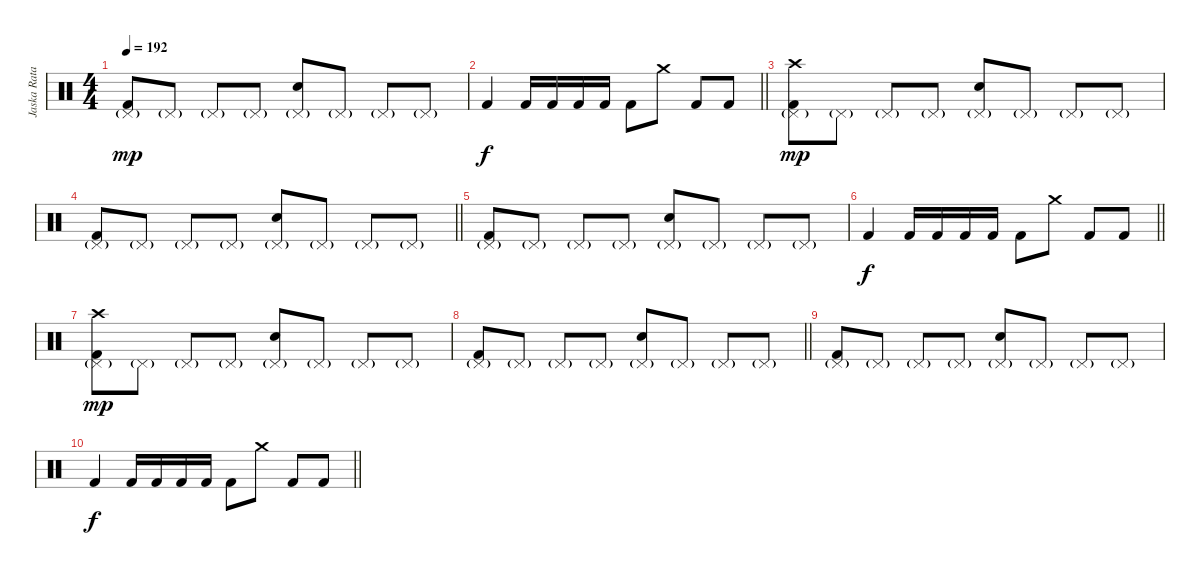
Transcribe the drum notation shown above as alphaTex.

\track ("Jaska Ratakinan" "Jaska Rata") {instrument percussion}
\staff {score}
\articulation defaults
\ts (4 4)
\tempo 192
\clef neutral
\ks c
("Kick (hit) 2" "Pedal Hi-Hat (hit)"{g}).8{dy mp} "Pedal Hi-Hat (hit)"{g}.8 "Pedal Hi-Hat (hit)"{g}.8 "Pedal Hi-Hat (hit)"{g}.8 ("Pedal Hi-Hat (hit)"{g} "Electric Snare (hit)").8 "Pedal Hi-Hat (hit)"{g}.8 "Pedal Hi-Hat (hit)"{g}.8 "Pedal Hi-Hat (hit)"{g}.8 |
\barLineRight lightlight "Kick (hit) 2".4{dy f} "Kick (hit) 2".16 "Kick (hit) 2".16 "Kick (hit) 2".16 "Kick (hit) 2".16 "Kick (hit) 2".8 "Crash medium (hit)".8 "Kick (hit) 2".8 "Kick (hit) 2".8
|
("Kick (hit) 2" "Pedal Hi-Hat (hit)"{g} "Crash high (hit)").8{dy mp} "Pedal Hi-Hat (hit)"{g}.8 "Pedal Hi-Hat (hit)"{g}.8 "Pedal Hi-Hat (hit)"{g}.8 ("Pedal Hi-Hat (hit)"{g} "Electric Snare (hit)").8 "Pedal Hi-Hat (hit)"{g}.8 "Pedal Hi-Hat (hit)"{g}.8 "Pedal Hi-Hat (hit)"{g}.8 |
\barLineRight lightlight
("Kick (hit) 2" "Pedal Hi-Hat (hit)"{g}).8 "Pedal Hi-Hat (hit)"{g}.8 "Pedal Hi-Hat (hit)"{g}.8 "Pedal Hi-Hat (hit)"{g}.8 ("Pedal Hi-Hat (hit)"{g} "Electric Snare (hit)").8 "Pedal Hi-Hat (hit)"{g}.8 "Pedal Hi-Hat (hit)"{g}.8 "Pedal Hi-Hat (hit)"{g}.8 |
("Kick (hit) 2" "Pedal Hi-Hat (hit)"{g}).8 "Pedal Hi-Hat (hit)"{g}.8 "Pedal Hi-Hat (hit)"{g}.8 "Pedal Hi-Hat (hit)"{g}.8 ("Pedal Hi-Hat (hit)"{g} "Electric Snare (hit)").8 "Pedal Hi-Hat (hit)"{g}.8 "Pedal Hi-Hat (hit)"{g}.8 "Pedal Hi-Hat (hit)"{g}.8 |
\barLineRight lightlight "Kick (hit) 2".4{dy f} "Kick (hit) 2".16 "Kick (hit) 2".16 "Kick (hit) 2".16 "Kick (hit) 2".16 "Kick (hit) 2".8 "Crash medium (hit)".8 "Kick (hit) 2".8 "Kick (hit) 2".8
|
("Kick (hit) 2" "Pedal Hi-Hat (hit)"{g} "Crash high (hit)").8{dy mp} "Pedal Hi-Hat (hit)"{g}.8 "Pedal Hi-Hat (hit)"{g}.8 "Pedal Hi-Hat (hit)"{g}.8 ("Pedal Hi-Hat (hit)"{g} "Electric Snare (hit)").8 "Pedal Hi-Hat (hit)"{g}.8 "Pedal Hi-Hat (hit)"{g}.8 "Pedal Hi-Hat (hit)"{g}.8 |
\barLineRight lightlight
("Kick (hit) 2" "Pedal Hi-Hat (hit)"{g}).8 "Pedal Hi-Hat (hit)"{g}.8 "Pedal Hi-Hat (hit)"{g}.8 "Pedal Hi-Hat (hit)"{g}.8 ("Pedal Hi-Hat (hit)"{g} "Electric Snare (hit)").8 "Pedal Hi-Hat (hit)"{g}.8 "Pedal Hi-Hat (hit)"{g}.8 "Pedal Hi-Hat (hit)"{g}.8 |
("Kick (hit) 2" "Pedal Hi-Hat (hit)"{g}).8 "Pedal Hi-Hat (hit)"{g}.8 "Pedal Hi-Hat (hit)"{g}.8 "Pedal Hi-Hat (hit)"{g}.8 ("Pedal Hi-Hat (hit)"{g} "Electric Snare (hit)").8 "Pedal Hi-Hat (hit)"{g}.8 "Pedal Hi-Hat (hit)"{g}.8 "Pedal Hi-Hat (hit)"{g}.8 |
\barLineRight lightlight "Kick (hit) 2".4{dy f} "Kick (hit) 2".16 "Kick (hit) 2".16 "Kick (hit) 2".16 "Kick (hit) 2".16 "Kick (hit) 2".8 "Crash medium (hit)".8 "Kick (hit) 2".8 "Kick (hit) 2".8
